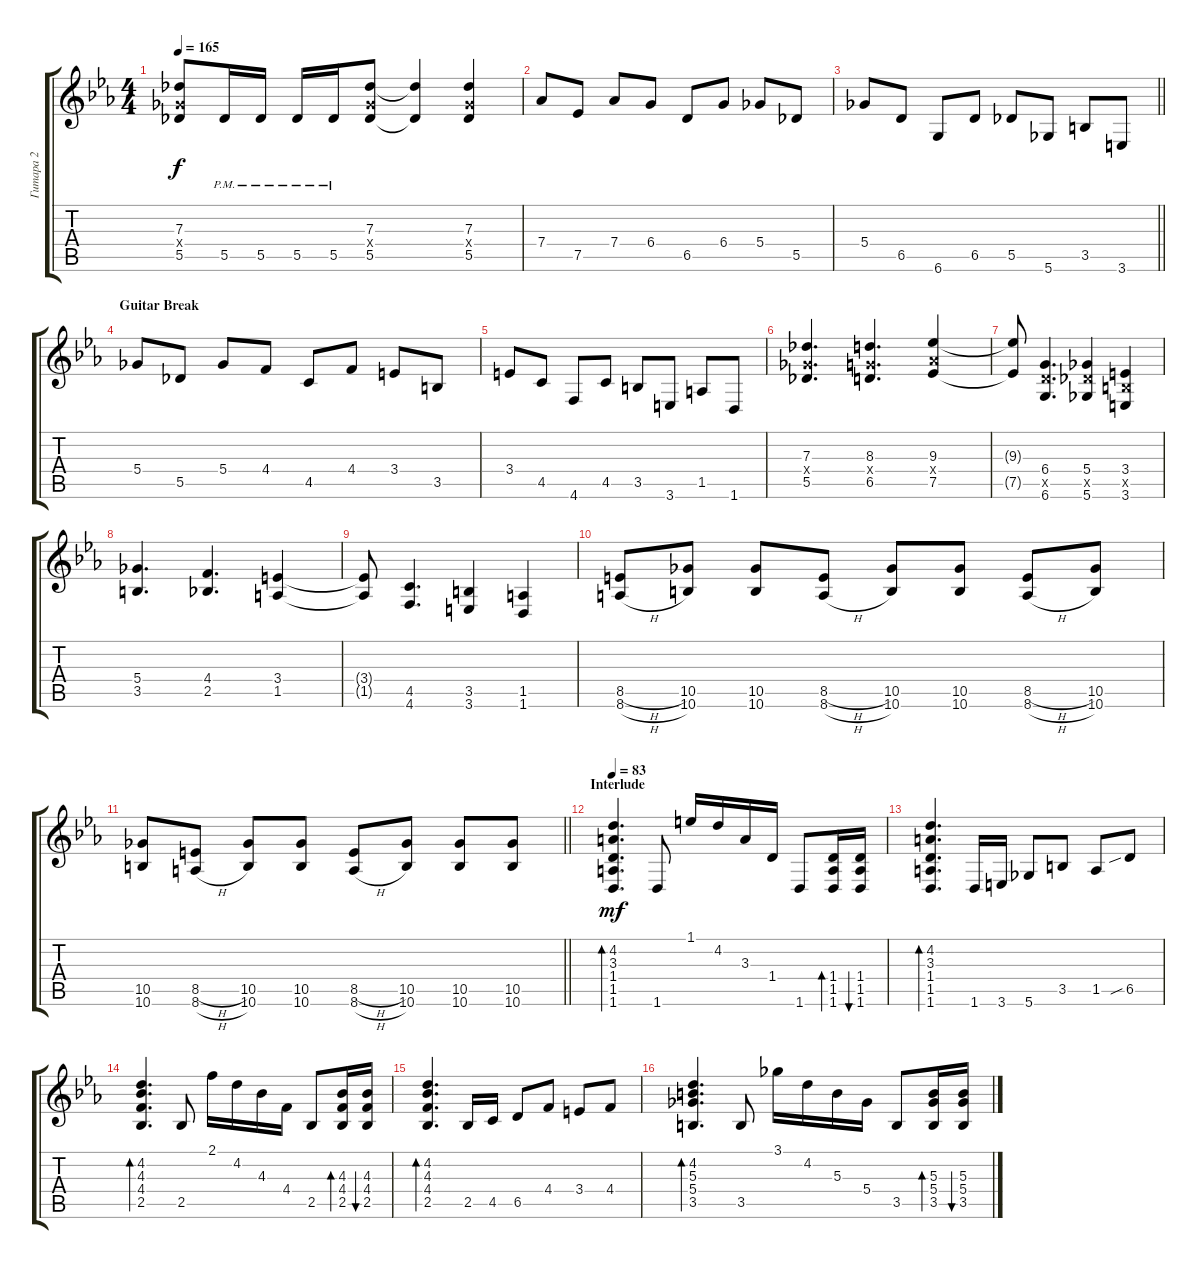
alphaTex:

\track ("Гитара 2" "Гитара 2") {instrument distortionguitar}
\staff {score tabs}
\tuning (Eb4 Bb3 Gb3 Db3 Ab2 Db2) {hide}
\ts (4 4)
\tempo 165
\clef g2
\ks cminor
(7.3 5.4{x} 5.5).8{dy f} 5.5{pm}.16 5.5{pm}.16 5.5{pm}.16 5.5{pm}.16 (7.3 5.4{x} 5.5).8 (7.3{t} 5.5{t}).4 (7.3 5.4{x} 5.5).4 |
7.4.8{volume 8} 7.5.8 7.4.8 6.4.8 6.5.8 6.4.8 5.4.8 5.5.8 |
\barLineRight lightlight
5.4.8 6.5.8 6.6.8 6.5.8 5.5.8 5.6.8 3.5.8 3.6.8 |
\section ("" "Guitar Break")
5.4.8 5.5.8 5.4.8 4.4.8 4.5.8 4.4.8 3.4.8 3.5.8 |
3.4.8 4.5.8 4.6.8 4.5.8 3.5.8 3.6.8 1.5.8 1.6.8 |
(7.3 5.4{x} 5.5).4{d} (8.3 6.4{x} 6.5).4{d} (9.3 7.4{x} 7.5).4 |
(9.3{t} 7.5{t}).8 (6.4 6.5{x} 6.6).4{d} (5.4 5.5{x} 5.6).4 (3.4 3.5{x} 3.6).4 |
(5.4 3.5).4{d} (4.4 2.5).4{d} (3.4 1.5).4 |
(3.4{t} 1.5{t}).8 (4.5 4.6).4{d} (3.5 3.6).4 (1.5 1.6).4 |
(8.5{h} 8.6{h}).8 (10.5 10.6).8 (10.5 10.6).8 (8.5{h} 8.6{h}).8 (10.5 10.6).8 (10.5 10.6).8 (8.5{h} 8.6{h}).8 (10.5 10.6).8 |
\barLineRight lightlight
(10.5 10.6).8 (8.5{h} 8.6{h}).8 (10.5 10.6).8 (10.5 10.6).8 (8.5{h} 8.6{h}).8 (10.5 10.6).8 (10.5 10.6).8 (10.5 10.6).8 |
\section ("" "Interlude")
\tempo 83
(4.2 3.3 1.4 1.5 1.6).4{d bd 240 dy mf} 1.6.8 1.1.16 4.2.16 3.3.16 1.4.16 1.6.8 (1.4 1.5 1.6).16{bd 60} (1.4 1.5 1.6).16{bu 60} |
(4.2 3.3 1.4 1.5 1.6).4{d bd 240} 1.6.16 3.6.16 5.6.8 3.5.8 1.5.8 6.5{sib}.8 |
(4.2 4.3 4.4 2.5).4{d bd 240} 2.5.8 2.1.16 4.2.16 4.3.16 4.4.16 2.5.8 (4.3 4.4 2.5).16{bd 60} (4.3 4.4 2.5).16{bu 60} |
(4.2 4.3 4.4 2.5).4{d bd 240} 2.5.16 4.5.16 6.5.8 4.4.8 3.4.8 4.4.8 |
(4.2 5.3 5.4 3.5).4{d bd 240} 3.5.8 3.1.16 4.2.16 5.3.16 5.4.16 3.5.8 (5.3 5.4 3.5).16{bd 60} (5.3 5.4 3.5).16{bu 60}
